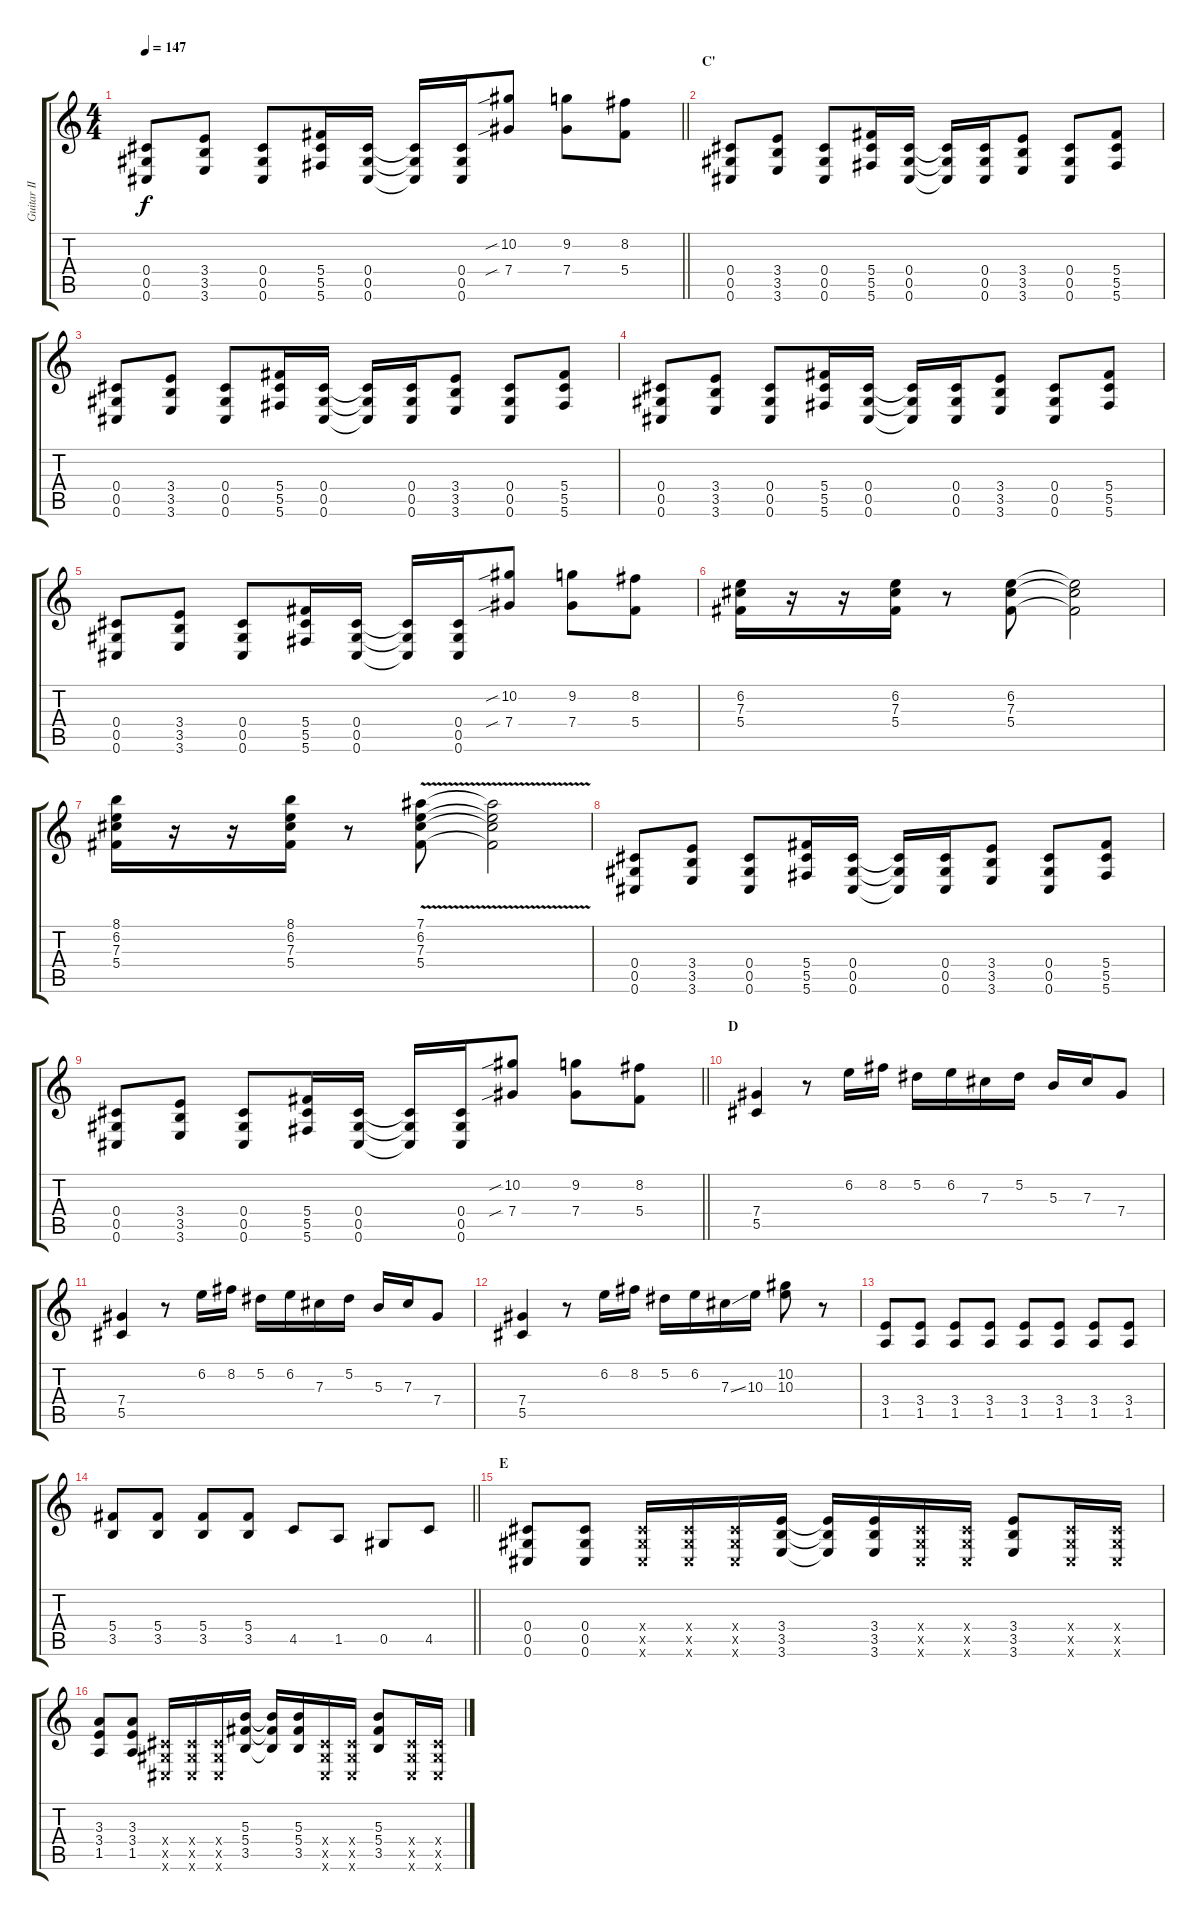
\track ("Guitar II (Hitsugi)" "Guitar II ") {instrument distortionguitar}
\staff {score tabs}
\tuning (Eb4 Bb3 Gb3 Db3 Ab2 Db2) {hide}
\ts (4 4)
\tempo 147
\clef g2
\barLineRight lightlight
\ks c
(0.4 0.5 0.6).8{dy f} (3.4 3.5 3.6).8 (0.4 0.5 0.6).8 (5.4 5.5 5.6).16 (0.4 0.5 0.6).16 (0.4{t} 0.5{t} 0.6{t}).16 (0.4 0.5 0.6).16 (10.2{sib} 7.4{sib}).8 (9.2 7.4).8 (8.2 5.4).8 |
\section ("" "C'")
(0.4 0.5 0.6).8 (3.4 3.5 3.6).8 (0.4 0.5 0.6).8 (5.4 5.5 5.6).16 (0.4 0.5 0.6).16 (0.4{t} 0.5{t} 0.6{t}).16 (0.4 0.5 0.6).16 (3.4 3.5 3.6).8 (0.4 0.5 0.6).8 (5.4 5.5 5.6).8 |
(0.4 0.5 0.6).8 (3.4 3.5 3.6).8 (0.4 0.5 0.6).8 (5.4 5.5 5.6).16 (0.4 0.5 0.6).16 (0.4{t} 0.5{t} 0.6{t}).16 (0.4 0.5 0.6).16 (3.4 3.5 3.6).8 (0.4 0.5 0.6).8 (5.4 5.5 5.6).8 |
(0.4 0.5 0.6).8 (3.4 3.5 3.6).8 (0.4 0.5 0.6).8 (5.4 5.5 5.6).16 (0.4 0.5 0.6).16 (0.4{t} 0.5{t} 0.6{t}).16 (0.4 0.5 0.6).16 (3.4 3.5 3.6).8 (0.4 0.5 0.6).8 (5.4 5.5 5.6).8 |
(0.4 0.5 0.6).8 (3.4 3.5 3.6).8 (0.4 0.5 0.6).8 (5.4 5.5 5.6).16 (0.4 0.5 0.6).16 (0.4{t} 0.5{t} 0.6{t}).16 (0.4 0.5 0.6).16 (10.2{sib} 7.4{sib}).8 (9.2 7.4).8 (8.2 5.4).8 |
(6.2 7.3 5.4).16 r.16 r.16 (6.2 7.3 5.4).16 r.8 (6.2 7.3 5.4).8 (6.2{t} 7.3{t} 5.4{t}).2 |
(8.1 6.2 7.3 5.4).16 r.16 r.16 (8.1 6.2 7.3 5.4).16 r.8 (7.1{v} 6.2{v} 7.3{v} 5.4{v}).8 (7.1{t} 6.2{t} 7.3{t} 5.4{t}).2 |
(0.4 0.5 0.6).8 (3.4 3.5 3.6).8 (0.4 0.5 0.6).8 (5.4 5.5 5.6).16 (0.4 0.5 0.6).16 (0.4{t} 0.5{t} 0.6{t}).16 (0.4 0.5 0.6).16 (3.4 3.5 3.6).8 (0.4 0.5 0.6).8 (5.4 5.5 5.6).8 |
\barLineRight lightlight
(0.4 0.5 0.6).8 (3.4 3.5 3.6).8 (0.4 0.5 0.6).8 (5.4 5.5 5.6).16 (0.4 0.5 0.6).16 (0.4{t} 0.5{t} 0.6{t}).16 (0.4 0.5 0.6).16 (10.2{sib} 7.4{sib}).8 (9.2 7.4).8 (8.2 5.4).8 |
\section ("" "D")
(7.4 5.5).4 r.8 6.2.16 8.2.16 5.2.16 6.2.16 7.3.16 5.2.16 5.3.16 7.3.16 7.4.8 |
(7.4 5.5).4 r.8 6.2.16 8.2.16 5.2.16 6.2.16 7.3.16 5.2.16 5.3.16 7.3.16 7.4.8 |
(7.4 5.5).4 r.8 6.2.16 8.2.16 5.2.16 6.2.16 7.3{ss}.16 10.3.16 (10.2 10.3).8 r.8 |
(3.4 1.5).8 (3.4 1.5).8 (3.4 1.5).8 (3.4 1.5).8 (3.4 1.5).8 (3.4 1.5).8 (3.4 1.5).8 (3.4 1.5).8 |
\barLineRight lightlight
(5.4 3.5).8 (5.4 3.5).8 (5.4 3.5).8 (5.4 3.5).8 4.5.8 1.5.8 0.5.8 4.5.8 |
\section ("" "E")
(0.4 0.5 0.6).8 (0.4 0.5 0.6).8 (0.4{x} 0.5{x} 0.6{x}).16 (0.4{x} 0.5{x} 0.6{x}).16 (0.4{x} 0.5{x} 0.6{x}).16 (3.4 3.5 3.6).16 (3.4{t} 3.5{t} 3.6{t}).16 (3.4 3.5 3.6).16 (0.4{x} 0.5{x} 0.6{x}).16 (0.4{x} 0.5{x} 0.6{x}).16 (3.4 3.5 3.6).8 (0.4{x} 0.5{x} 0.6{x}).16 (0.4{x} 0.5{x} 0.6{x}).16 |
(3.3 3.4 1.5).8 (3.3 3.4 1.5).8 (0.4{x} 0.5{x} 0.6{x}).16 (0.4{x} 0.5{x} 0.6{x}).16 (0.4{x} 0.5{x} 0.6{x}).16 (5.3 5.4 3.5).16 (5.3{t} 5.4{t} 3.5{t}).16 (5.3 5.4 3.5).16 (0.4{x} 0.5{x} 0.6{x}).16 (0.4{x} 0.5{x} 0.6{x}).16 (5.3 5.4 3.5).8 (0.4{x} 0.5{x} 0.6{x}).16 (0.4{x} 0.5{x} 0.6{x}).16
